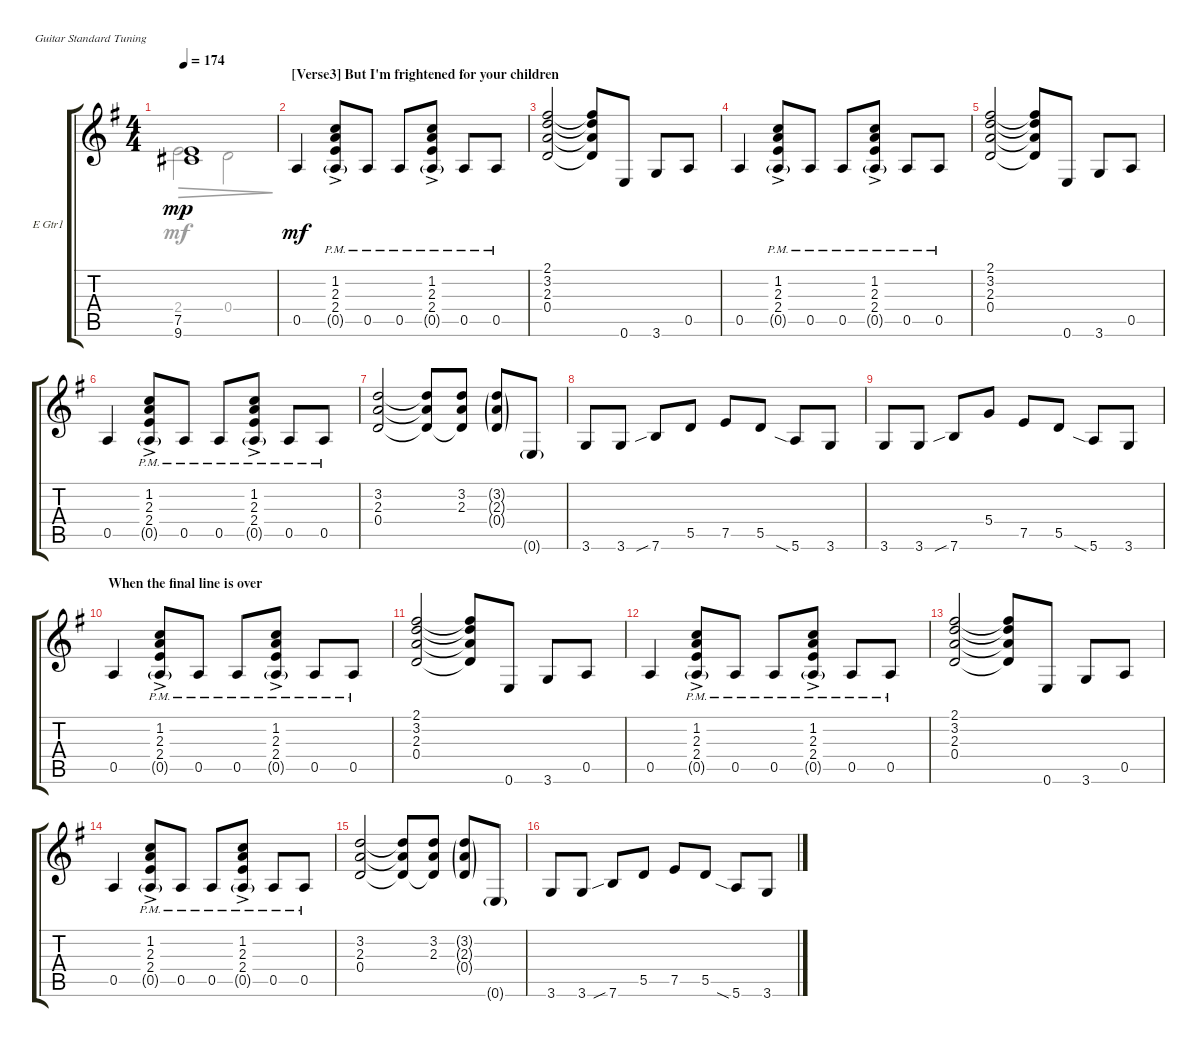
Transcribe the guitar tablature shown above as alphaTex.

\bracketExtendMode groupsimilarinstruments
\firstSystemTrackNameOrientation horizontal
\otherSystemsTrackNameOrientation horizontal
\track ("Electric Guitar 1" "E Gtr1") {instrument electricguitarclean}
\staff {score tabs}
\tuning (E4 B3 G3 D3 A2 E2)
\voice
\ts (4 4)
\tempo 174
\clef g2
\ks eminor
(7.5{t} 9.6{t}).1{dy mp} |
\section ("" "[Verse3] But I'm frightened for your children")
0.5.4{dy mf} (2.4{pm} 2.3{ac pm} 1.2{ac pm} 0.5{g pm}).8 0.5{pm}.8 0.5{pm}.8 (2.4{pm} 2.3{ac pm} 1.2{ac pm} 0.5{g pm}).8 0.5{pm}.8 0.5{pm}.8 |
(2.3 3.2 2.1 0.4).2 (2.3{t} 3.2{t} 2.1{t} 0.4{t}).8 0.6.8 3.6.8 0.5.8 |
0.5.4 (2.4{pm} 2.3{ac pm} 1.2{ac pm} 0.5{g pm}).8 0.5{pm}.8 0.5{pm}.8 (2.4{pm} 2.3{ac pm} 1.2{ac pm} 0.5{g pm}).8 0.5{pm}.8 0.5{pm}.8 |
(2.3 3.2 2.1 0.4).2 (2.3{t} 3.2{t} 2.1{t} 0.4{t}).8 0.6.8 3.6.8 0.5.8 |
0.5.4 (2.4{pm} 2.3{ac pm} 1.2{ac pm} 0.5{g pm}).8 0.5{pm}.8 0.5{pm}.8 (2.4{pm} 2.3{ac pm} 1.2{ac pm} 0.5{g pm}).8 0.5{pm}.8 0.5{pm}.8 |
(2.3 3.2 0.4).2 (2.3{t} 3.2{t} 0.4{t}).8 (2.3 3.2 0.4{t}).8 (2.3{g} 3.2{g} 0.4{g}).8 0.6{g}.8 |
3.6.8 3.6.8 7.6{sib}.8 5.5.8 7.5.8 5.5.8 5.6{sia}.8 3.6.8 |
3.6.8 3.6.8 7.6{sib}.8 5.4.8 7.5.8 5.5.8 5.6{sia}.8 3.6.8 |
\section ("" "When the final line is over")
0.5.4 (2.4{pm} 2.3{ac pm} 1.2{ac pm} 0.5{g pm}).8 0.5{pm}.8 0.5{pm}.8 (2.4{pm} 2.3{ac pm} 1.2{ac pm} 0.5{g pm}).8 0.5{pm}.8 0.5{pm}.8 |
(2.3 3.2 2.1 0.4).2 (2.3{t} 3.2{t} 2.1{t} 0.4{t}).8 0.6.8 3.6.8 0.5.8 |
0.5.4 (2.4{pm} 2.3{ac pm} 1.2{ac pm} 0.5{g pm}).8 0.5{pm}.8 0.5{pm}.8 (2.4{pm} 2.3{ac pm} 1.2{ac pm} 0.5{g pm}).8 0.5{pm}.8 0.5{pm}.8 |
(2.3 3.2 2.1 0.4).2 (2.3{t} 3.2{t} 2.1{t} 0.4{t}).8 0.6.8 3.6.8 0.5.8 |
0.5.4 (2.4{pm} 2.3{ac pm} 1.2{ac pm} 0.5{g pm}).8 0.5{pm}.8 0.5{pm}.8 (2.4{pm} 2.3{ac pm} 1.2{ac pm} 0.5{g pm}).8 0.5{pm}.8 0.5{pm}.8 |
(2.3 3.2 0.4).2 (2.3{t} 3.2{t} 0.4{t}).8 (2.3 3.2 0.4{t}).8 (2.3{g} 3.2{g} 0.4{g}).8 0.6{g}.8 |
3.6.8 3.6.8 7.6{sib}.8 5.5.8 7.5.8 5.5.8 5.6{sia}.8 3.6.8
\voice
\clef g2
\ottava regular
\simile none
\ks eminor
2.4.2{dec dy mf} 0.4.2{dec} |
|
|
|
|
|
|
|
|
|
|
|
|
|
|
